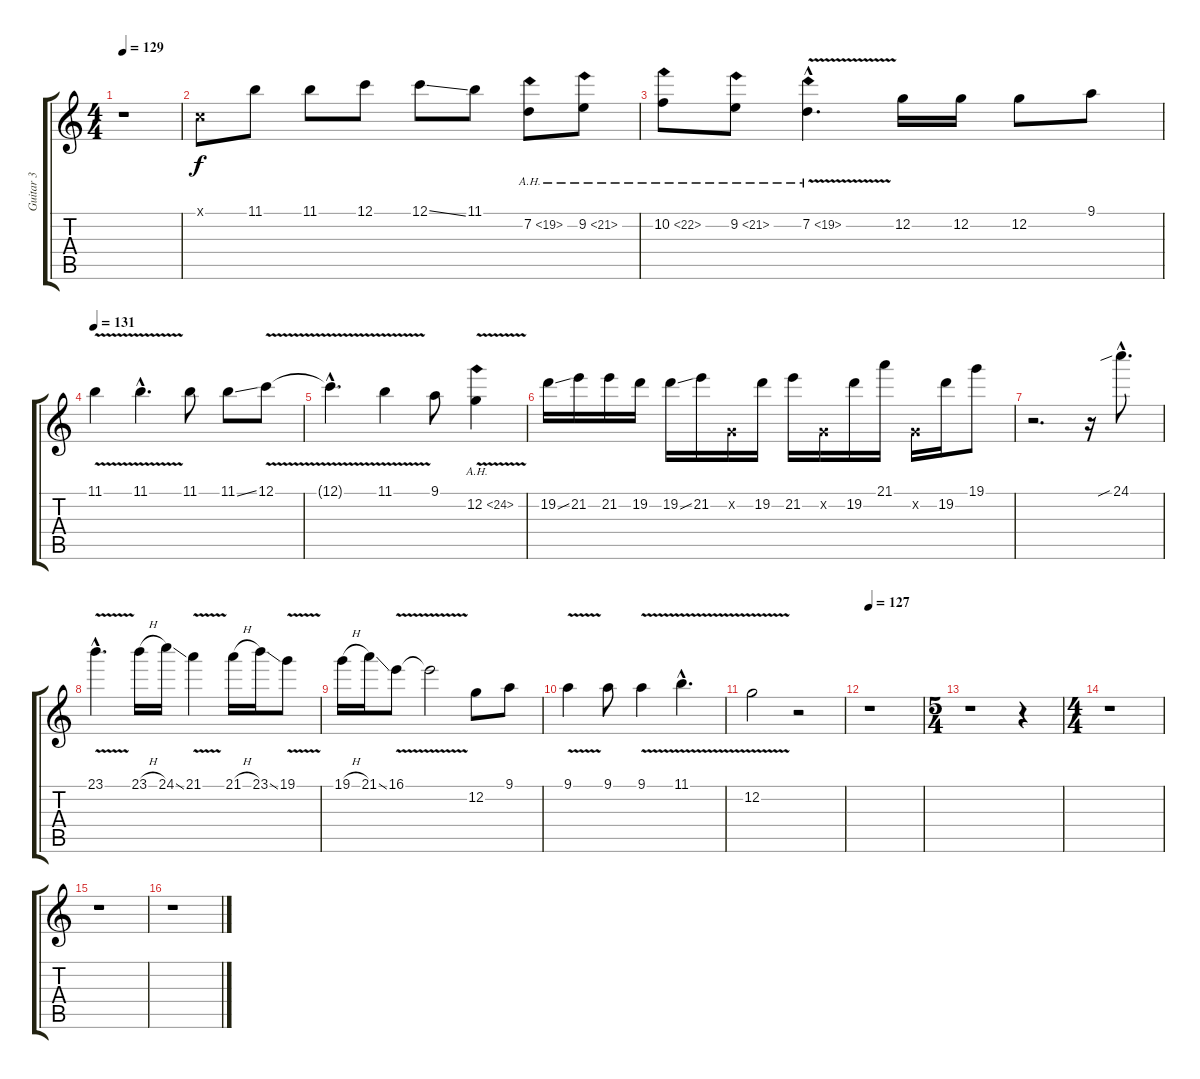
\track ("Guitar 3" "Guitar 3") {instrument acousticguitarsteel}
\staff {score tabs}
\tuning (C4 G3 Eb3 Bb2 F2 C2) {hide}
\ts (4 4)
\tempo 129
\clef g2
\ks c
r.1{dy f} |
0.1{x}.8{volume 14 instrument distortionguitar} 11.1.8 11.1.8 12.1.8 12.1{ss}.8 11.1.8 7.2{ah 12}.8 9.2{ah 12}.8 |
10.2{ah 12}.8 9.2{ah 12}.8 7.2{ah 12 v hac}.4{d} 12.2.16 12.2.16 12.2.8 9.1.8 |
\tempo 131
11.1{v}.4 11.1{v hac}.4{d} 11.1.8 11.1{ss}.8 12.1{v}.8 |
12.1{hac t}.4{d} 11.1{v}.4 9.1.8 12.2{ah 12 v}.4 |
19.2{ss}.16 21.2.16 21.2.16 19.2.16 19.2{ss}.16 21.2.16 0.2{x}.16 19.2.16 21.2.16 0.2{x}.16 19.2.16 21.1.16 0.2{x}.16 19.2.16 19.1.8 |
r.2{d} r.16 24.1{sib hac}.8{d} |
23.1{v hac}.4{d} 23.1{h}.16 24.1{ss}.16 21.1{v}.4 21.1{h}.16 23.1{ss}.16 19.1{v}.8 |
19.1{h}.16 21.1{ss}.16 16.1{v}.8 16.1{t}.2 12.2.8 9.1.8 |
9.1{v}.4 9.1.8 9.1{v}.4 11.1{v hac}.4{d} |
12.2{v}.2 r.2 |
\section ("" "")
\tempo 127
r.1 |
\ts (5 4)
r.1 r.4 |
\ts (4 4)
r.1 |
r.1 |
r.1
